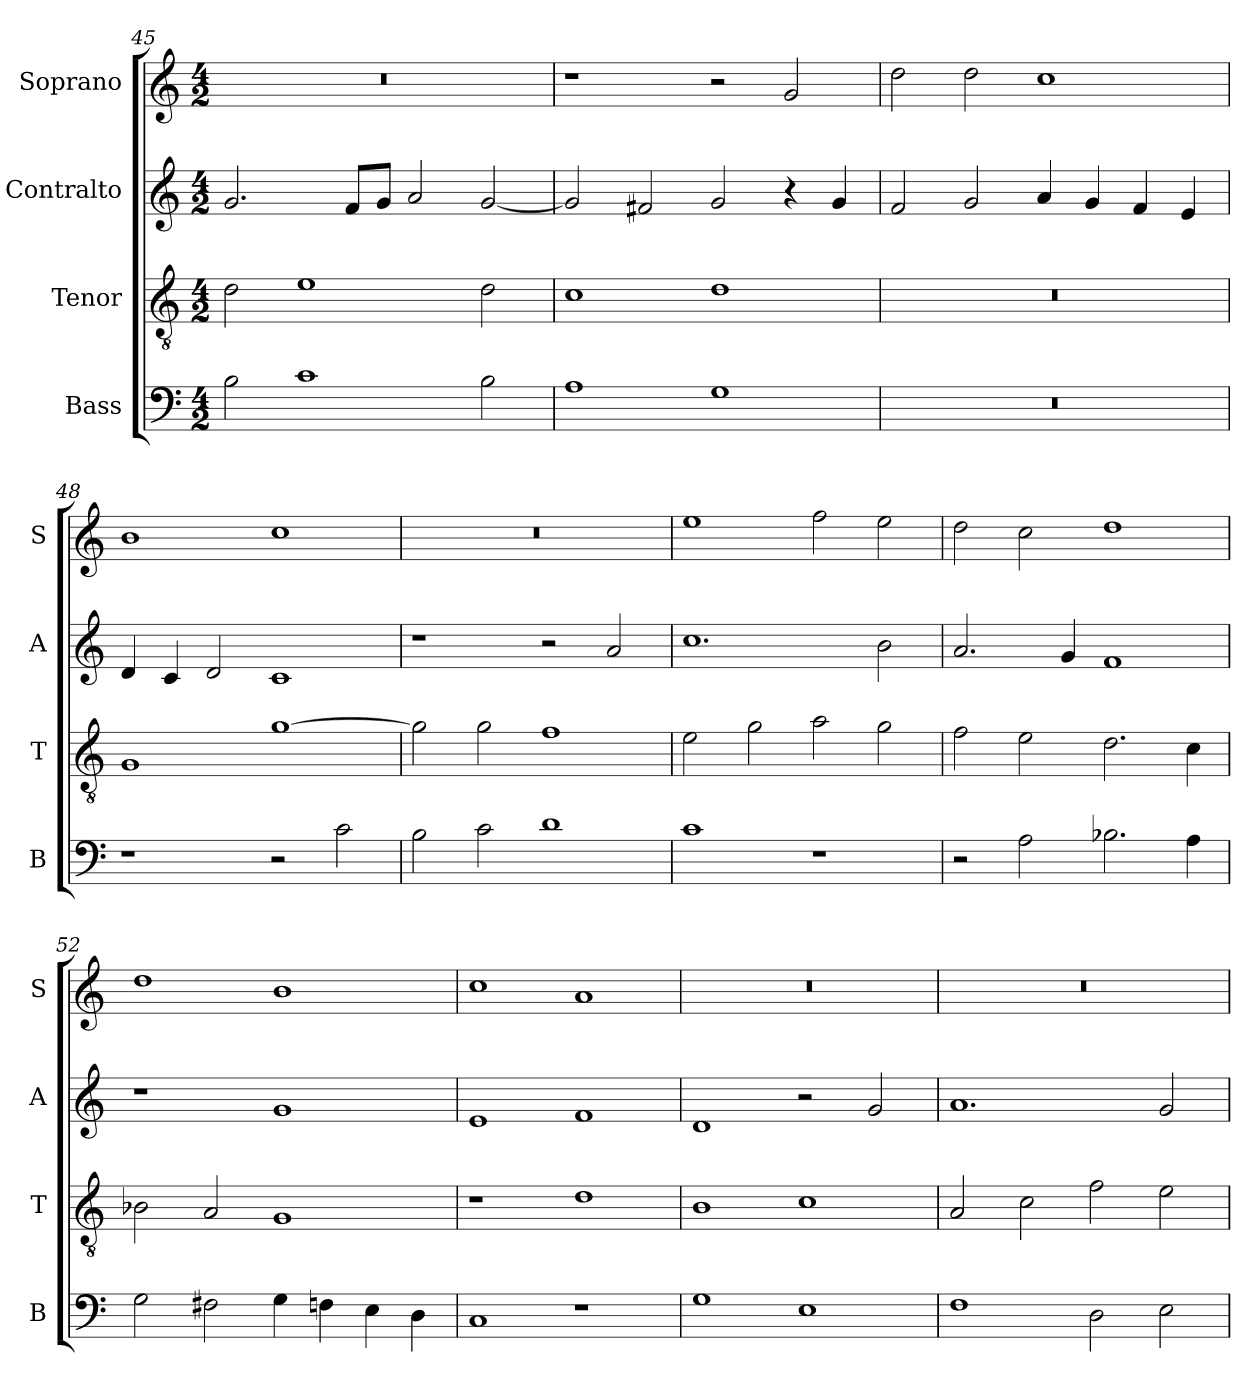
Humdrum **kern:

**kern	**kern	**kern	**kern
*part4	*part3	*part2	*part1
*staff4	*staff3	*staff2	*staff1
*I"Bass	*I"Tenor	*I"Contralto	*I"Soprano
*I'B	*I'T	*I'A	*I'S
*clefF4	*clefGv2	*clefG2	*clefG2
*k[]	*k[]	*k[]	*k[]
*M4/2	*M4/2	*M4/2	*M4/2
=45	=45	=45	=45
2B	2d	2.g	0r
1c	1e	.	.
.	.	8f/L	.
.	.	8g/J	.
.	.	2a	.
2B	2d	[2g	.
=46	=46	=46	=46
1A	1c	2g]	1r
.	.	2f#X	.
1G	1d	2g	2r
.	.	4r	2g
.	.	4g	.
=47	=47	=47	=47
0r	0r	2f	2dd
.	.	2g	2dd
.	.	4a	1cc
.	.	4g	.
.	.	4f	.
.	.	4e	.
=48	=48	=48	=48
1r	1G	4d	1b
.	.	4c	.
.	.	2d	.
2r	[1g	1c	1cc
2c	.	.	.
=49	=49	=49	=49
2B	2g]	1r	0r
2c	2g	.	.
1d	1f	2r	.
.	.	2a	.
=50	=50	=50	=50
1c	2e	1.cc	1ee
.	2g	.	.
1r	2a	.	2ff
.	2g	2b	2ee
=51	=51	=51	=51
2r	2f	2.a	2dd
2A	2e	.	2cc
.	.	4g	.
2.B-X	2.d	1f	1dd
4A	4c	.	.
=52	=52	=52	=52
2G	2B-X	1r	1dd
2F#X	2A	.	.
4G	1G	1g	1b
4Fn	.	.	.
4E	.	.	.
4D	.	.	.
=53	=53	=53	=53
1C	1r	1e	1cc
1r	1d	1f	1a
=54	=54	=54	=54
1G	1B	1d	0r
1E	1c	2r	.
.	.	2g	.
=55	=55	=55	=55
1F	2A	1.a	0r
.	2c	.	.
2D	2f	.	.
2E	2e	2g	.
=	=	=	=
*-	*-	*-	*-
